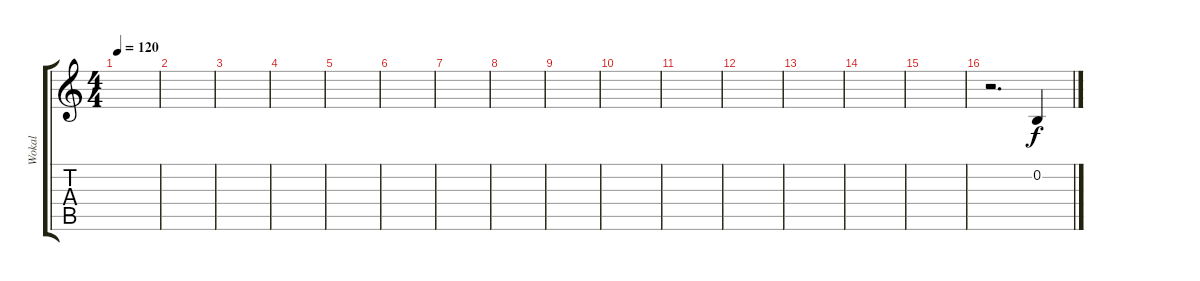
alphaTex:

\track ("Wokal" "Wokal") {instrument voiceoohs}
\staff {score tabs}
\tuning (E4 B3 G3 D3 A2 E2) {hide}
\ts (4 4)
\tempo 120
\clef g2
\ks c
|
|
|
|
|
|
|
|
|
|
|
|
|
|
|
r.2{d} 0.2.4
